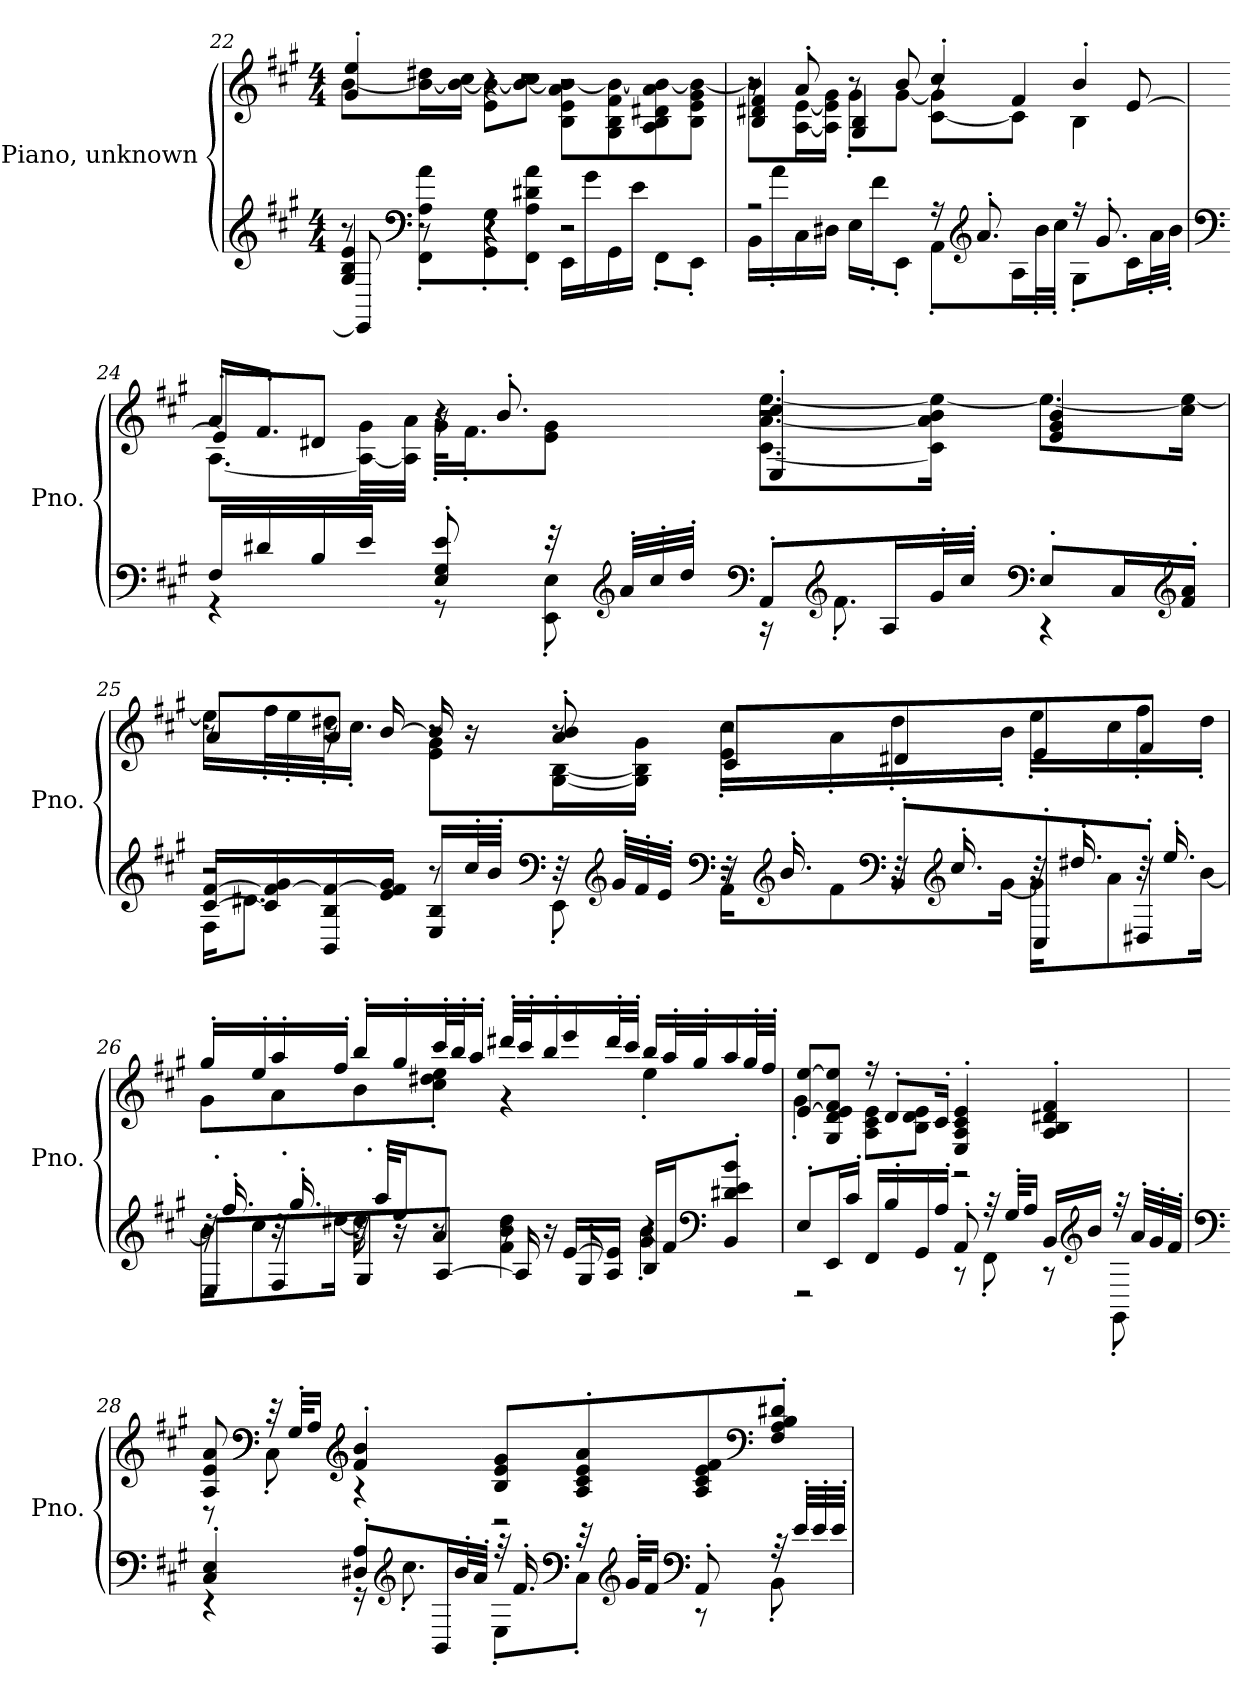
**kern	**kern
*part1	*part1
*staff2	*staff1
*I"Piano, unknown	*
*I'Pno.	*
*clefG2	*clefG2
*k[f#c#g#]	*k[f#c#g#]
*M4/4	*M4/4
=22	=22
*^	*^
*	*^	*	*^
4G#/ 4B/ 4e/	8r	8EE/]	1r	[8b\L	4g#/' 4ee/'
*clefF4	*	*	*	*	*
.	8FF#\' 8A\' 8a\'L	8r	.	16b\_ 16dd#X\L	.
.	.	.	.	16b\_ 16cc#\JJ	.
4r	8GG#\' 8G#\'	4r	.	8e\ 8b\_L	4r
.	8FF#\' 8A\' 8d#X\' 8a\'J	.	.	8b\_ 8cc#\J	.
2r	16EE\LL	2r	.	8B\ 8e\ 8a\ 8b\_L	2r
.	16g#\	.	.	.	.
.	16GG#\	.	.	8G#\ 8B\ 8f#\ 8b\_	.
.	16e\JJ	.	.	.	.
.	8FF#'\L	.	.	8A\ 8B\ 8d#X\ 8a\ 8b\_	.
.	8EE'\J	.	.	8B\ 8e\ 8g#\ 8b\_J	.
*	*v	*v	*	*	*
!!LO:LB:g=z	!!	!!
=23	=23	=23	=23	=23
2r	16BB\LL	8r	8b\L]	4B/ 4d#X/ 4f#/
.	16a'\	.	.	.
.	16C#\	8a'/	[16A\ [16e\L	.
.	16D#X\JJ	.	16A\] 16e\] 16g#\JJ	.
.	16E\LL	8r	8g#'\L	4G#/ 4B/
.	16f#'\J	.	.	.
.	8EE'\J	8b/	[8g#\J	.
16r	8AA'\L	4cc#'/	[8c#\ 8g#\]L	8r
*clefG2	*	*	*	*
8.a'/	.	.	.	.
.	16A\L	.	8c#\J]	4f#/
.	32b'\L	.	.	.
.	32cc#'\JJJ	.	.	.
16r	8G#'\L	4b'/	4B\	.
8.g#'/	.	.	.	.
.	16c#\L	.	.	[8e/
.	32a'\L	.	.	.
.	32b'\JJJ	.	.	.
!!LO:LB:g=z	!!	!!
=24	=24	=24	=24	=24
*clefF4	*	*	*	*
16F#/LL	4r	16a'/KL	[8.A\L	8e/L]
16d#X/	.	8.f#'/J	.	.
16B/	.	.	.	8d#X/J
16e/JJ	.	.	32A\_ 32g#\LL	.
.	.	.	32A\] 32a\JJJ	.
8E/' 8G#/' 8e/'	8r	4r	32g#'\KLL	16r
.	.	.	16.f#'\J	.
.	.	.	.	8.b'/
32r	8EE\' 8E\'	.	8e\ 8g#\J	.
*clefG2	*	*	*	*
32a'/LLL	.	.	.	.
32cc#'/	.	.	.	.
32dd'/JJJ	.	.	.	.
*clefF4	*	*	*	*
8AA'/L	16r	2r	[8.c#\ [8.a\ [8.ee\L	4E/' 4cc#/'
*clefG2	*	*	*	*
.	8.f#'\	.	.	.
16A/L	.	.	.	.
32g#'/L	.	.	16c#\] 16a\] 16b\ 16ee\_Jk	.
32cc#'/JJJ	.	.	.	.
*clefF4	*	*	*	*
8E'/L	4r	.	8.ee\L_	4e/ 4g#/ 4b/
16C#/L	.	.	.	.
*clefG2	*	*	*	*
16f#/' 16a/'JJ	.	.	16cc#\ 16ee\_Jk	.
!!LO:PB:g=z	!!	!!
=25	=25	=25	=25	=25
*	*^	*	*	*
[16c#/ [16f#/LL	16F#\KL	2r	8r	16ee\LL]	8a/L
16c#/] 16f#/_ 16g#/	8.d#X\J	.	.	32ff#'\L	.
.	.	.	.	32ee'\	.
16BB/ 16B/ 16f#/_	.	.	16r	32dd#X'\J	8a/J
.	.	.	.	16.cc#'\JJ	.
16e/ 16f#/] 16g#/JJ	.	.	[16b/	.	.
16E/ 16B/LL	8r	.	16b/]	8e\ 8g#\L	8r
32cc#'/L	.	.	16r	.	.
32b'/JJJ	.	.	.	.	.
*clefF4	*	*	*	*	*
32r	8EE'\	.	8r	[16G#\ [16B\L	8a/' 8b/'
*clefG2	*	*	*	*	*
32g#'/LLL	.	.	.	.	.
32f#'/	.	.	.	16G#\] 16B\] 16g#\JJ	.
32e'/JJJ	.	.	.	.	.
*clefF4	*	*	*	*	*
32r	16AA\KL	8r	2r	16e\' 16cc#\'LL	8c#/L
*clefG2	*	*	*	*	*
16.b'/	.	.	.	.	.
.	8f#\	.	.	16a'\	.
*clefF4	*	*	*	*	*
32r	.	8BB'/L	.	16dd#'\	8d#X/
*clefG2	*	*	*	*	*
16.cc#'/	.	.	.	.	.
.	[16g#\Jk	.	.	16b'\JJ	.
32r	16g#\KL]	8C#'/	.	16ee'\LL	8e/
16.dd#X'/	.	.	.	.	.
.	8a\	.	.	16cc#\	.
32r	.	8D#X'/J	.	16ff#'\	8f#/J
16.ee'/	.	.	.	.	.
.	[16b\Jk	.	.	16dd#'\JJ	.
*	*	*	*	*v	*v
!!LO:LB:g=z
=26	=26	=26	=26	=26
32r	16b\KL]	8E'/L	16gg#'/LL	8g#\L
16.ff#'/	.	.	.	.
.	8cc#\	.	16ee'/	.
32r	.	8F#'/	16aa'/	8a\
16.gg#'/	.	.	.	.
.	[16dd#X\Jk	.	16ff#'/JJ	.
32r	16dd#\]	8G#'/	16bb'/LL	8b\
32aa'/KLL	.	.	.	.
16ee/J	16r	.	16gg#'/	.
8a/J	8r	[8A/J	32ccc#'/L	8cc#\' 8dd#X\' 8ee\'J
.	.	.	32bb'/J	.
.	.	.	16aa'/JJ	.
8r	4f#\ 4b\ 4dd#\	16A/]	32ddd#X'/LLL	4r
.	.	.	32ccc#'/J	.
.	.	16r	16bb'/	.
[16e/LL	.	8G#'/	16eee/	.
16A/ 16e/]JJ	.	.	32ddd#'/L	.
.	.	.	32ccc#'/JJJ	.
16B/LL	4g#\' 4b\'	4r	16bb/LL	4ee'\
16f#/J	.	.	32aa'/L	.
.	.	.	32gg#'/J	.
*clefF4	*	*	*	*
8BB/' 8d#X/' 8e/' 8b/'J	.	.	16aa/	.
.	.	.	32gg#'/L	.
.	.	.	32ff#'/JJJ	.
*	*v	*v	*	*
!!LO:LB:g=z	!!
=27	=27	=27	=27
8E'/L	2r	[8e/ [8ee/L	4g#'\
16EE/L	.	8G#/ 8d/ 8e/] 8f#/ 8ee/]J	.
16c#'/JJ	.	.	.
16FF#/LL	.	16r	8A\ 8c#\ 8e\L
16B'/	.	8d'/L	.
16GG#/	.	.	8B\ 8d\ 8e\J
16A'/JJ	.	16c#'/Jk	.
8AA'/	8r	4E/' 4A/' 4c#/' 4e/'	2r
32r	8FF#'\	.	.
32G#'/KLL	.	.	.
16A/JJ	.	.	.
16BB/LL	8r	4A/' 4B/' 4d#X/' 4f#/'	.
*clefG2	*	*	*
16b/JJ	.	.	.
32r	8GG#'\	.	.
32a'/LLL	.	.	.
32g#'/	.	.	.
32f#'/JJJ	.	.	.
!!LO:LB:g=z	!!
=28	=28	=28	=28
*clefF4	*	*	*
4C#/' 4E/'	4r	8A/ 8e/ 8a/	8r
*	*	*clefF4	*
.	.	32r	8C#'\
.	.	32G#'/KLL	.
.	.	16A/JJ	.
*	*	*clefG2	*
8D#X/' 8A/'L	16r	4f#/' 4b/'	4r
*clefG2	*	*	*
.	8.cc#'\	.	.
16BB/L	.	.	.
32b'/L	.	.	.
32a'/JJJ	.	.	.
32r	8E'\L	8B/ 8e/ 8g#/L	2r
16.f#'/	.	.	.
*clefF4	*	*	*
32r	8C#'\J	8A/' 8c#/' 8e/' 8a/'	.
*clefG2	*	*	*
32g#'/KLL	.	.	.
16f#/JJ	.	.	.
*clefF4	*	*	*
8AA'/	8r	8A/ 8c#/ 8e/ 8f#/	.
*	*	*clefF4	*
32r	8BB'\	8F#/' 8A/' 8B/' 8d#X/'J	.
32e'/LLL	.	.	.
32e'/	.	.	.
32e'/JJJ	.	.	.
*v	*v	*	*
*	*v	*v
=	=
*-	*-
